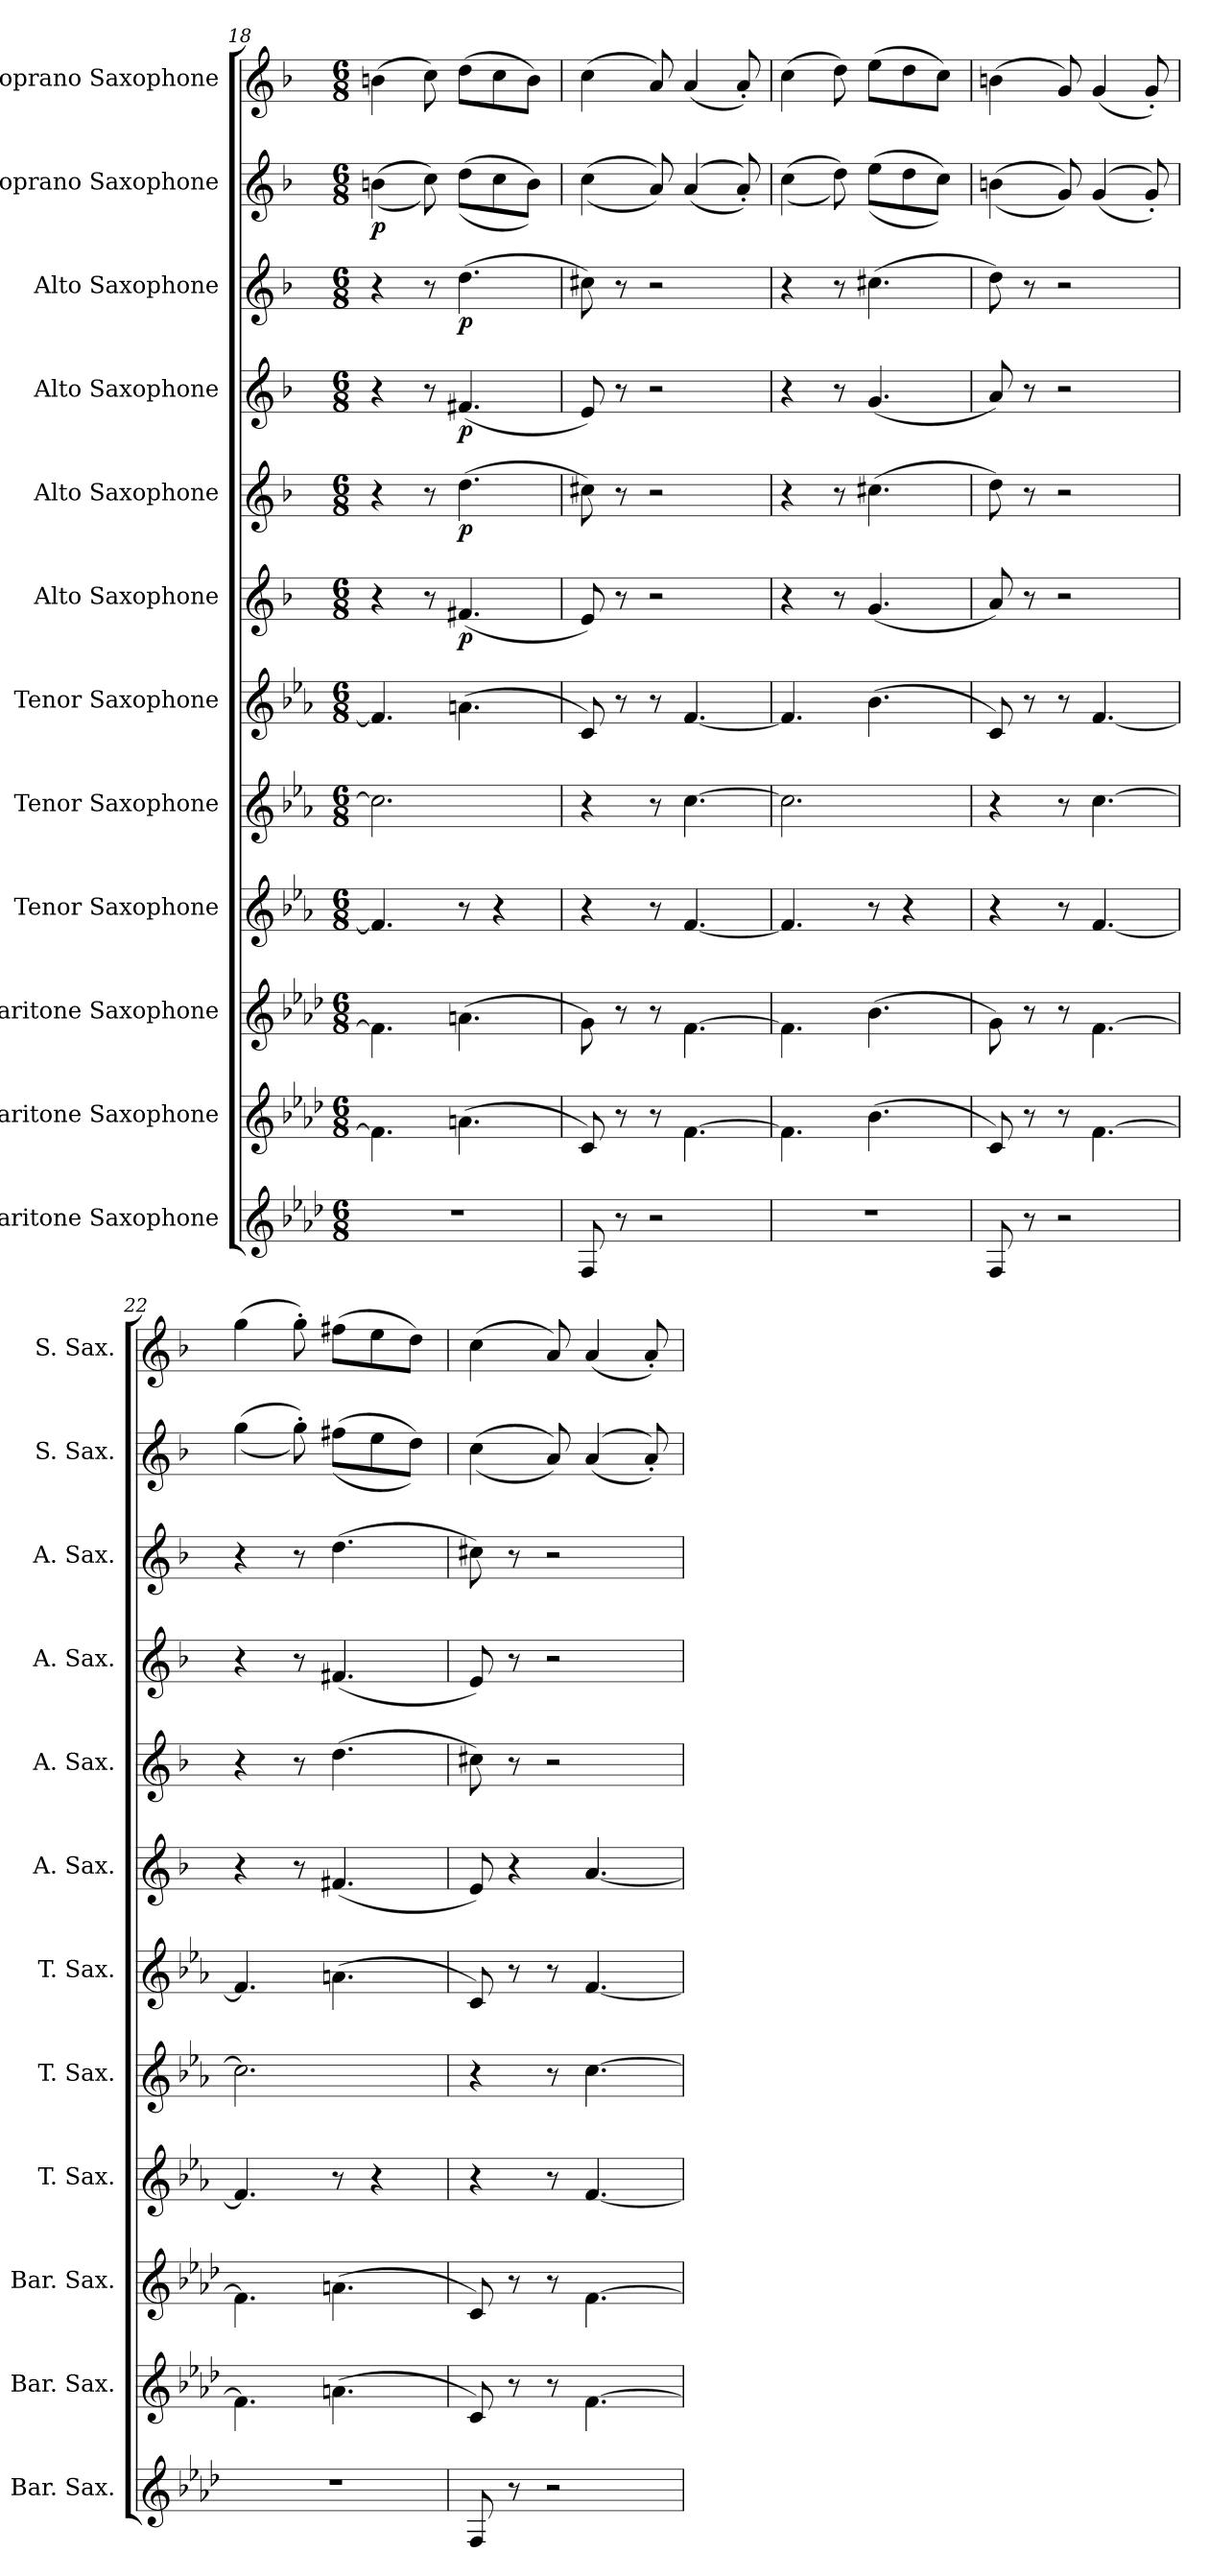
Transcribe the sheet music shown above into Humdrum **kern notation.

**kern	**kern	**kern	**kern	**kern	**kern	**kern	**dynam	**kern	**dynam	**kern	**dynam	**kern	**dynam	**kern	**dynam	**kern
*part12	*part11	*part10	*part9	*part8	*part7	*part6	*part6	*part5	*part5	*part4	*part4	*part3	*part3	*part2	*part2	*part1
*staff12	*staff11	*staff10	*staff9	*staff8	*staff7	*staff6	*staff6	*staff5	*staff5	*staff4	*staff4	*staff3	*staff3	*staff2	*staff2	*staff1
*I"Baritone Saxophone	*I"Baritone Saxophone	*I"Baritone Saxophone	*I"Tenor Saxophone	*I"Tenor Saxophone	*I"Tenor Saxophone	*I"Alto Saxophone	*	*I"Alto Saxophone	*	*I"Alto Saxophone	*	*I"Alto Saxophone	*	*I"Soprano Saxophone	*	*I"Soprano Saxophone
*I'Bar. Sax.	*I'Bar. Sax.	*I'Bar. Sax.	*I'T. Sax.	*I'T. Sax.	*I'T. Sax.	*I'A. Sax.	*	*I'A. Sax.	*	*I'A. Sax.	*	*I'A. Sax.	*	*I'S. Sax.	*	*I'S. Sax.
!!LO:PB:g=z
*clefG2	*clefG2	*clefG2	*clefG2	*clefG2	*clefG2	*clefG2	*	*clefG2	*	*clefG2	*	*clefG2	*	*clefG2	*	*clefG2
*ITrd12c21	*ITrd12c21	*ITrd12c21	*ITrd8c14	*ITrd8c14	*ITrd8c14	*ITrd5c9	*	*ITrd5c9	*	*ITrd5c9	*	*ITrd5c9	*	*ITrd1c2	*	*ITrd1c2
*k[b-e-a-d-]	*k[b-e-a-d-]	*k[b-e-a-d-]	*k[b-e-a-]	*k[b-e-a-]	*k[b-e-a-]	*k[b-e-a-d-]	*	*k[b-e-a-d-]	*	*k[b-e-a-d-]	*	*k[b-e-a-d-]	*	*k[b-e-a-]	*	*k[b-e-a-]
*M6/8	*M6/8	*M6/8	*M6/8	*M6/8	*M6/8	*M6/8	*	*M6/8	*	*M6/8	*	*M6/8	*	*M6/8	*	*M6/8
=18	=18	=18	=18	=18	=18	=18	=18	=18	=18	=18	=18	=18	=18	=18	=18	=18
!	!	!	!	!	!	!	!	!	!	!	!	!	!	!	!LO:DY:b	!
2.r	4.F\]	4.F\]	4.F/]	2.c\]	4.F/]	4r	.	4r	.	4r	.	4r	.	((4an\	p	(4an\
.	.	.	.	.	.	8r	.	8r	.	8r	.	8r	.	8b-\))	.	8b-\)
!	!	!	!	!	!	!	!LO:DY:b	!	!LO:DY:b	!	!LO:DY:b	!	!LO:DY:b	!	!	!
.	(4.An\	(4.An\	8r	.	(4.An\	(4.An/	p	(4.f\	p	(4.An/	p	(4.f\	p	((8cc\L	.	(8cc\L
.	.	.	4r	.	.	.	.	.	.	.	.	.	.	8b-\	.	8b-\
.	.	.	.	.	.	.	.	.	.	.	.	.	.	8a\J))	.	8a\J)
=19	=19	=19	=19	=19	=19	=19	=19	=19	=19	=19	=19	=19	=19	=19	=19	=19
8FF/	8C/)	8G\)	4r	4r	8C/)	8G/)	.	8en\)	.	8G/)	.	8en\)	.	((4b-\	.	(4b-\
8r	8r	8r	.	.	8r	8r	.	8r	.	8r	.	8r	.	.	.	.
2r	8r	8r	8r	8r	8r	2r	.	2r	.	2r	.	2r	.	8g/))	.	8g/)
.	[4.F\	[4.F\	[4.F/	[4.c\	[4.F/	.	.	.	.	.	.	.	.	((4g/	.	(4g/
.	.	.	.	.	.	.	.	.	.	.	.	.	.	8g'/))	.	8g'/)
=20	=20	=20	=20	=20	=20	=20	=20	=20	=20	=20	=20	=20	=20	=20	=20	=20
2.r	4.F\]	4.F\]	4.F/]	2.c\]	4.F/]	4r	.	4r	.	4r	.	4r	.	((4b-\	.	(4b-\
.	.	.	.	.	.	8r	.	8r	.	8r	.	8r	.	8cc\))	.	8cc\)
.	(4.B-\	(4.B-\	8r	.	(4.B-\	(4.B-/	.	(4.en\	.	(4.B-/	.	(4.en\	.	((8dd\L	.	(8dd\L
.	.	.	4r	.	.	.	.	.	.	.	.	.	.	8cc\	.	8cc\
.	.	.	.	.	.	.	.	.	.	.	.	.	.	8b-\J))	.	8b-\J)
=21	=21	=21	=21	=21	=21	=21	=21	=21	=21	=21	=21	=21	=21	=21	=21	=21
8FF/	8C/)	8G\)	4r	4r	8C/)	8c/)	.	8f\)	.	8c/)	.	8f\)	.	((4an\	.	(4an\
8r	8r	8r	.	.	8r	8r	.	8r	.	8r	.	8r	.	.	.	.
2r	8r	8r	8r	8r	8r	2r	.	2r	.	2r	.	2r	.	8f/))	.	8f/)
.	[4.F\	[4.F\	[4.F/	[4.c\	[4.F/	.	.	.	.	.	.	.	.	((4f/	.	(4f/
.	.	.	.	.	.	.	.	.	.	.	.	.	.	8f'/))	.	8f'/)
=22	=22	=22	=22	=22	=22	=22	=22	=22	=22	=22	=22	=22	=22	=22	=22	=22
2.r	4.F\]	4.F\]	4.F/]	2.c\]	4.F/]	4r	.	4r	.	4r	.	4r	.	((4ff\	.	(4ff\
.	.	.	.	.	.	8r	.	8r	.	8r	.	8r	.	8ff'\))	.	8ff'\)
.	(4.An\	(4.An\	8r	.	(4.An\	(4.An/	.	(4.f\	.	(4.An/	.	(4.f\	.	((8een\L	.	(8een\L
.	.	.	4r	.	.	.	.	.	.	.	.	.	.	8dd\	.	8dd\
.	.	.	.	.	.	.	.	.	.	.	.	.	.	8cc\J))	.	8cc\J)
=23	=23	=23	=23	=23	=23	=23	=23	=23	=23	=23	=23	=23	=23	=23	=23	=23
8FF/	8C/)	8C/)	4r	4r	8C/)	8G/)	.	8en\)	.	8G/)	.	8en\)	.	((4b-\	.	(4b-\
8r	8r	8r	.	.	8r	4r	.	8r	.	8r	.	8r	.	.	.	.
2r	8r	8r	8r	8r	8r	.	.	2r	.	2r	.	2r	.	8g/))	.	8g/)
.	[4.F\	[4.F\	[4.F/	[4.c\	[4.F/	[4.c/	.	.	.	.	.	.	.	((4g/	.	(4g/
.	.	.	.	.	.	.	.	.	.	.	.	.	.	8g'/))	.	8g'/)
=	=	=	=	=	=	=	=	=	=	=	=	=	=	=	=	=
*-	*-	*-	*-	*-	*-	*-	*-	*-	*-	*-	*-	*-	*-	*-	*-	*-
